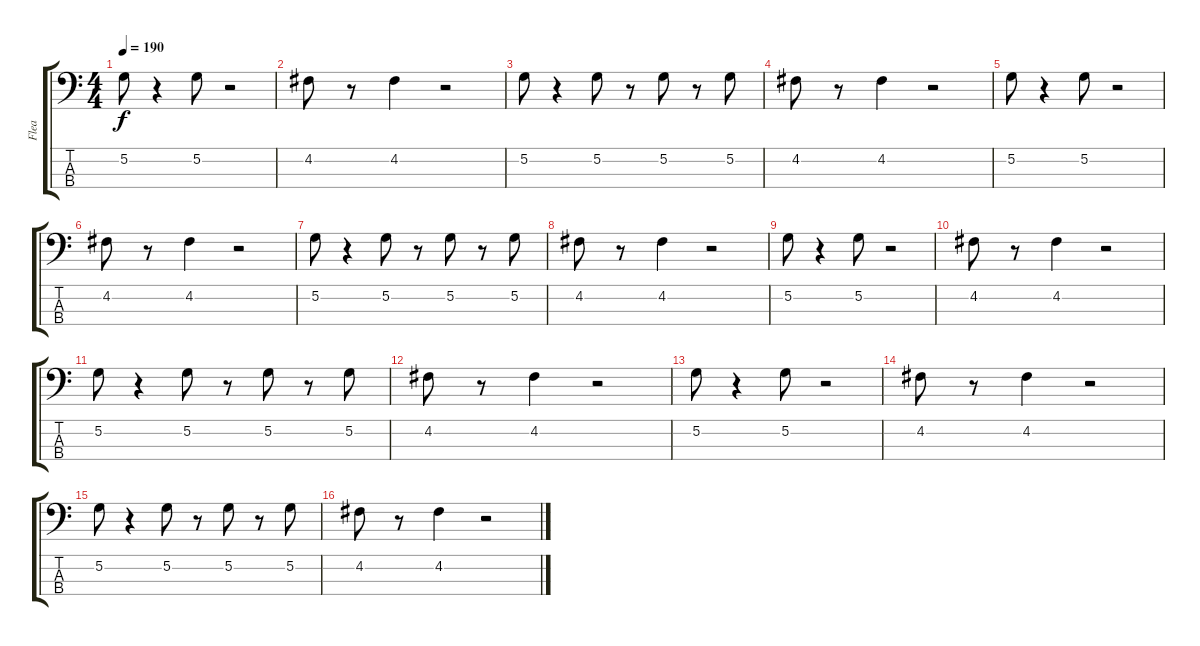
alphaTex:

\track ("Flea" "Flea") {instrument electricbassfinger}
\staff {score tabs}
\tuning (G2 D2 A1 E1) {hide}
\ts (4 4)
\section ("" "")
\tempo 190
\clef f4
\ks c
5.2.8{dy f} r.4 5.2.8 r.2 |
4.2.8 r.8 4.2.4 r.2 |
5.2.8 r.4 5.2.8 r.8 5.2.8 r.8 5.2.8 |
4.2.8 r.8 4.2.4 r.2 |
5.2.8 r.4 5.2.8 r.2 |
4.2.8 r.8 4.2.4 r.2 |
5.2.8 r.4 5.2.8 r.8 5.2.8 r.8 5.2.8 |
4.2.8 r.8 4.2.4 r.2 |
\section ("" "")
5.2.8 r.4 5.2.8 r.2 |
4.2.8 r.8 4.2.4 r.2 |
5.2.8 r.4 5.2.8 r.8 5.2.8 r.8 5.2.8 |
4.2.8 r.8 4.2.4 r.2 |
5.2.8 r.4 5.2.8 r.2 |
4.2.8 r.8 4.2.4 r.2 |
5.2.8 r.4 5.2.8 r.8 5.2.8 r.8 5.2.8 |
4.2.8 r.8 4.2.4 r.2
